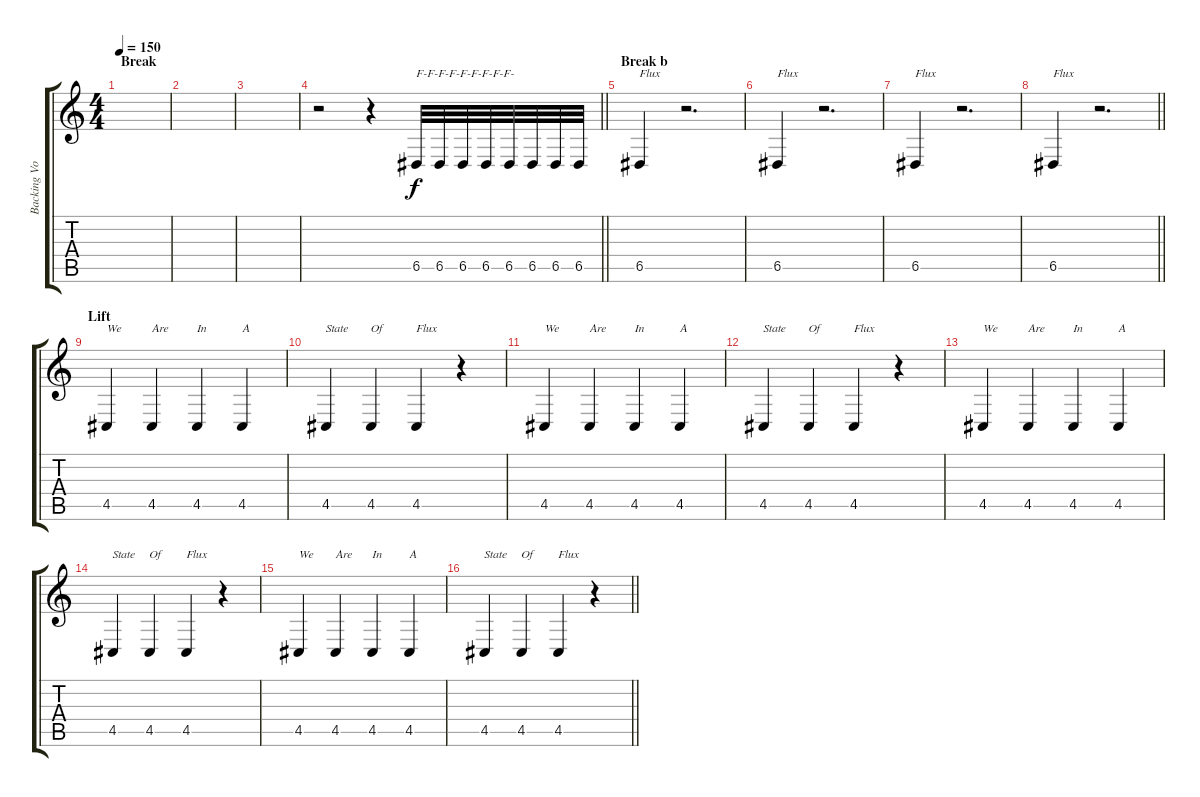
\track ("Backing Vocals [Octave Pitch/Echo/Robot]" "Backing Vo") {instrument lead2sawtooth}
\staff {score tabs}
\tuning (E4 B3 G3 D3 A2 E2) {hide}
\ts (4 4)
\section ("" "Break")
\tempo 150
\clef g2
\ks c
|
|
|
\barLineRight lightlight
r.2 r.4 6.5.32{txt "F-F-F-F-F-F-F-F-F-"} 6.5.32 6.5.32 6.5.32 6.5.32 6.5.32 6.5.32 6.5.32 |
\section ("" "Break b")
6.5.4{txt "Flux"} r.2{d} |
6.5.4{txt "Flux"} r.2{d} |
6.5.4{txt "Flux"} r.2{d} |
\barLineRight lightlight
6.5.4{txt "Flux"} r.2{d} |
\section ("" "Lift")
4.5.4{txt "We"} 4.5.4{txt "Are"} 4.5.4{txt "In"} 4.5.4{txt "A"} |
4.5.4{txt "State"} 4.5.4{txt "Of"} 4.5.4{txt "Flux"} r.4 |
4.5.4{txt "We"} 4.5.4{txt "Are"} 4.5.4{txt "In"} 4.5.4{txt "A"} |
4.5.4{txt "State"} 4.5.4{txt "Of"} 4.5.4{txt "Flux"} r.4 |
4.5.4{txt "We"} 4.5.4{txt "Are"} 4.5.4{txt "In"} 4.5.4{txt "A"} |
4.5.4{txt "State"} 4.5.4{txt "Of"} 4.5.4{txt "Flux"} r.4 |
4.5.4{txt "We"} 4.5.4{txt "Are"} 4.5.4{txt "In"} 4.5.4{txt "A"} |
\barLineRight lightlight
4.5.4{txt "State"} 4.5.4{txt "Of"} 4.5.4{txt "Flux"} r.4
